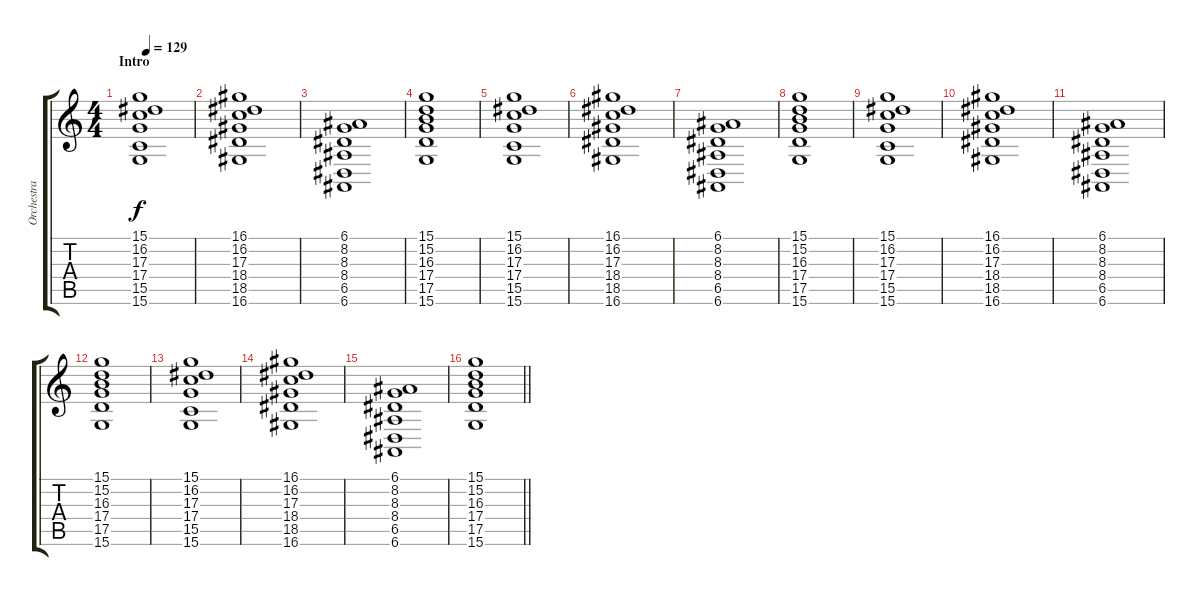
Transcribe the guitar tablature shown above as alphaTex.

\track ("Orchestra 1" "Orchestra ") {instrument stringensemble2}
\staff {score tabs}
\tuning (E4 B3 G3 D3 A2 E2) {hide}
\ts (4 4)
\section ("" "Intro")
\tempo 129
\clef g2
\ks c
(15.1 16.2 17.3 17.4 15.5 15.6).1{dy f instrument stringensemble2} |
(16.1 16.2 17.3 18.4 18.5 16.6).1 |
(6.1 8.2 8.3 8.4 6.5 6.6).1 |
(15.1 15.2 16.3 17.4 17.5 15.6).1 |
(15.1 16.2 17.3 17.4 15.5 15.6).1 |
(16.1 16.2 17.3 18.4 18.5 16.6).1 |
(6.1 8.2 8.3 8.4 6.5 6.6).1 |
(15.1 15.2 16.3 17.4 17.5 15.6).1 |
(15.1 16.2 17.3 17.4 15.5 15.6).1 |
(16.1 16.2 17.3 18.4 18.5 16.6).1 |
(6.1 8.2 8.3 8.4 6.5 6.6).1 |
(15.1 15.2 16.3 17.4 17.5 15.6).1 |
(15.1 16.2 17.3 17.4 15.5 15.6).1 |
(16.1 16.2 17.3 18.4 18.5 16.6).1 |
(6.1 8.2 8.3 8.4 6.5 6.6).1 |
\barLineRight lightlight
(15.1 15.2 16.3 17.4 17.5 15.6).1
